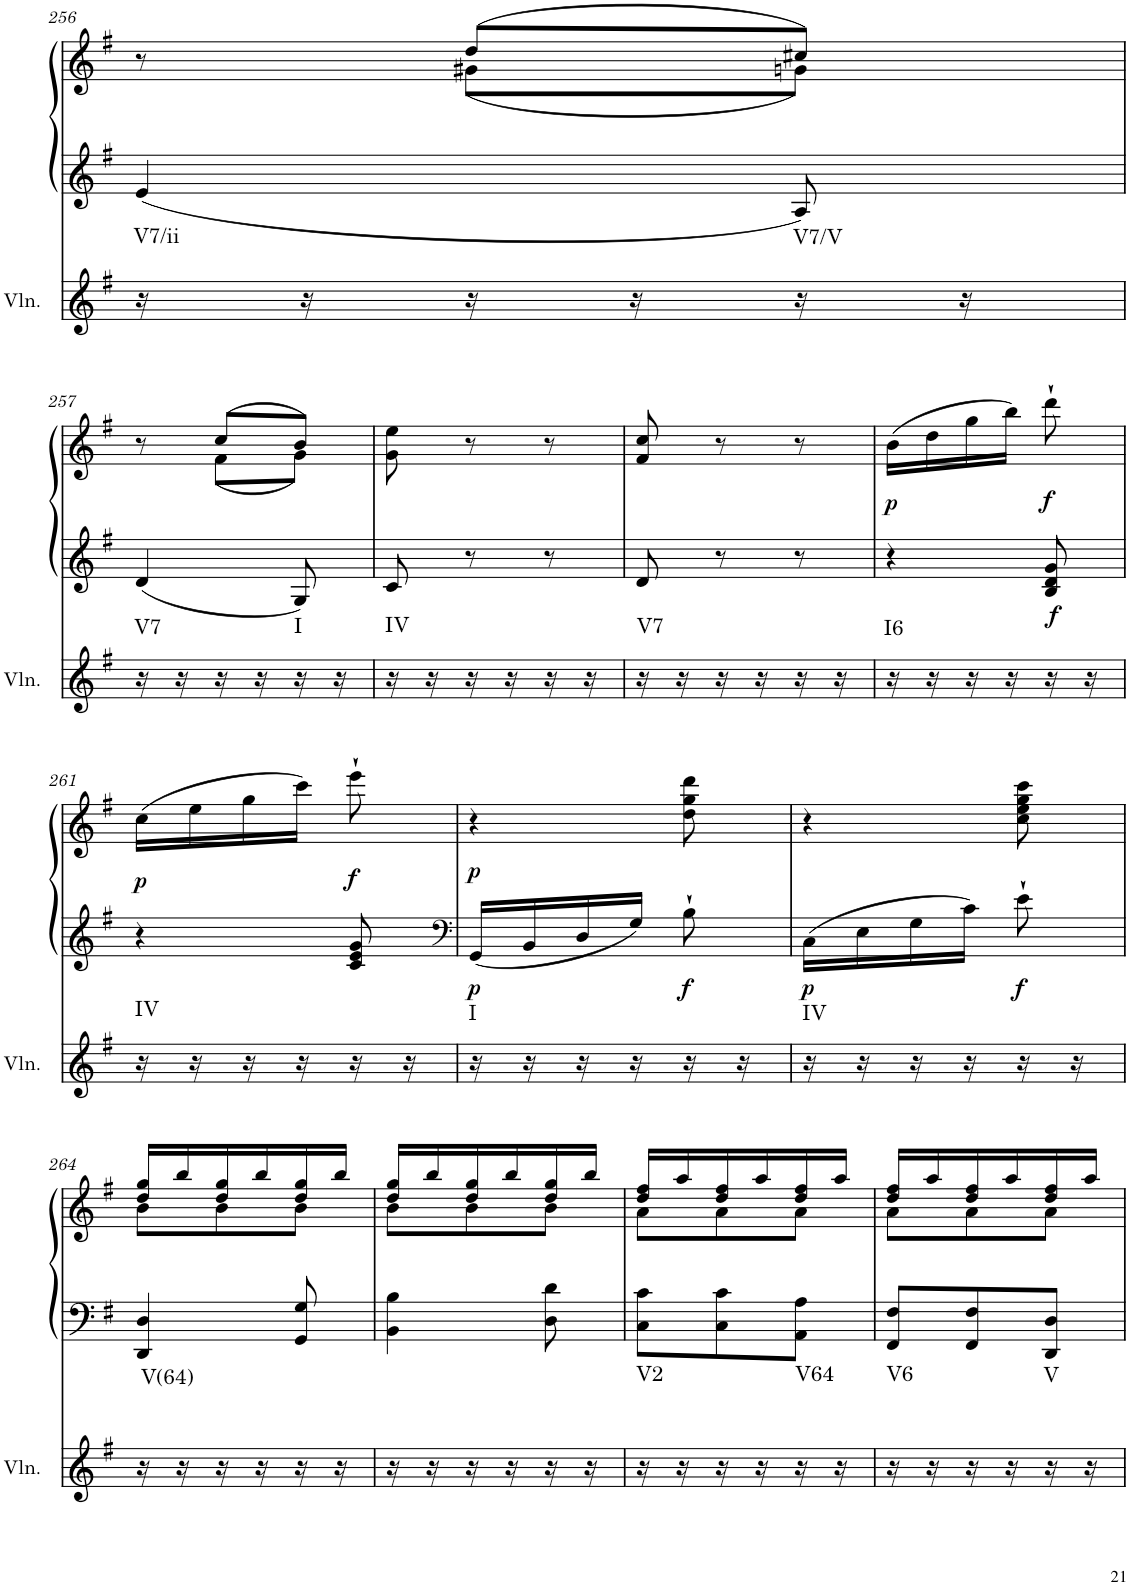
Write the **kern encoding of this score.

**kern	**harte	**kern	**kern	**dynam
*part2	*part2	*part1	*part1	*part1
*staff3	*	*staff2	*staff1	*staff1/2
*I"Violin	*	*I"Klavier linke Hand	*	*
*I'Vln.	*	*	*	*
!!LO:PB:g=z
*clefG2	*	*clefG2	*clefG2	*
*k[f#]	*	*k[f#]	*k[f#]	*
*M3/8	*	*M3/8	*M3/8	*
=256	=256	=256	=256	=256
*	*	*^	*^	*
!	!LO:H:kt=V7/ii	!	!	!	!	!
16r	N	4.ryy	4e/	8r	8ryy	.
16r	.	.	.	.	.	.
16r	.	.	.	(8dd/L	(8g#X\L	.
16r	.	.	.	.	.	.
!	!LO:H:kt=V7/V	!	!	!	!	!
16r	N	.	8A/	8cc#X/J)	8gn\J)	.
16r	.	.	.	.	.	.
*	*	*v	*v	*	*	*
!!LO:LB:g=z	!!
=257	=257	=257	=257	=257	=257
!	!LO:H:kt=V7	!	!	!	!
16r	N	4d/	8r	8ryy	.
16r	.	.	.	.	.
16r	.	.	(8cc/L	(8f#\L	.
16r	.	.	.	.	.
!	!LO:H:kt=I	!	!	!	!
16r	N	8G/	8b/J)	8g\J)	.
16r	.	.	.	.	.
*	*	*	*v	*v	*
=258	=258	=258	=258	=258
!	!LO:H:kt=IV	!	!	!
16r	N	8c/	8g\ 8ee\	.
16r	.	.	.	.
16r	.	8r	8r	.
16r	.	.	.	.
16r	.	8r	8r	.
16r	.	.	.	.
=259	=259	=259	=259	=259
!	!LO:H:kt=V7	!	!	!
16r	N	8d/	8f#/ 8cc/	.
16r	.	.	.	.
16r	.	8r	8r	.
16r	.	.	.	.
16r	.	8r	8r	.
16r	.	.	.	.
=260	=260	=260	=260	=260
!	!LO:H:kt=I6	!	!	!LO:DY:b
16r	N	4r	(16b\LL	p
16r	.	.	16dd\	.
16r	.	.	16gg\	.
16r	.	.	16bb\JJ)	.
!	!	!	!	!LO:DY:b=2
!	!	!	!	!LO:DY:n=1:b
16r	.	8B/ 8d/ 8g/	8ddd`\	f f
16r	.	.	.	.
!!LO:LB:g=z
=261	=261	=261	=261	=261
!	!LO:H:kt=IV	!	!	!LO:DY:b
16r	N	4r	(16cc\LL	p
16r	.	.	16ee\	.
16r	.	.	16gg\	.
16r	.	.	16ccc\JJ)	.
!	!	!	!	!LO:DY:b
16r	.	8c/ 8e/ 8g/	8eee`\	f
16r	.	.	.	.
=262	=262	=262	=262	=262
*	*	*clefF4	*	*
!	!	!	!	!LO:DY:b=2
!	!LO:H:kt=I	!	!	!LO:DY:n=1:b
16r	N	16GG/LL	4r	p p
16r	.	16BB/	.	.
16r	.	16D/	.	.
16r	.	16G/JJ	.	.
!	!	!	!	!LO:DY:n=2:b=2
16r	.	8B`\	8dd\ 8gg\ 8ddd\	f
16r	.	.	.	.
=263	=263	=263	=263	=263
!	!LO:H:kt=IV	!	!	!LO:DY:b=2
16r	N	16C\LL	4r	p
16r	.	16E\	.	.
16r	.	16G\	.	.
16r	.	16c\JJ	.	.
!	!	!	!	!LO:DY:b=2
16r	.	8e`\	8cc\ 8ee\ 8gg\ 8ccc\	f
16r	.	.	.	.
!!LO:LB:g=z
=264	=264	=264	=264	=264
*	*	*	*^	*
!	!LO:H:kt=V(64)	!	!	!	!
16r	N	4DD/ 4D/	16dd/ 16gg/LL	8b\L	.
16r	.	.	16bb/	.	.
16r	.	.	16dd/ 16gg/	8b\	.
16r	.	.	16bb/	.	.
16r	.	8GG/ 8G/	16dd/ 16gg/	8b\J	.
16r	.	.	16bb/JJ	.	.
=265	=265	=265	=265	=265	=265
16r	.	4BB\ 4B\	16dd/ 16gg/LL	8b\L	.
16r	.	.	16bb/	.	.
16r	.	.	16dd/ 16gg/	8b\	.
16r	.	.	16bb/	.	.
16r	.	8D\ 8d\	16dd/ 16gg/	8b\J	.
16r	.	.	16bb/JJ	.	.
=266	=266	=266	=266	=266	=266
!	!LO:H:kt=V2	!	!	!	!
16r	N	8C\ 8c\L	16dd/ 16ff#/LL	8a\L	.
16r	.	.	16aa/	.	.
16r	.	8C\ 8c\	16dd/ 16ff#/	8a\	.
16r	.	.	16aa/	.	.
!	!LO:H:kt=V64	!	!	!	!
16r	N	8AA\ 8A\J	16dd/ 16ff#/	8a\J	.
16r	.	.	16aa/JJ	.	.
=267	=267	=267	=267	=267	=267
!	!LO:H:kt=V6	!	!	!	!
16r	N	8FF#/ 8F#/L	16dd/ 16ff#/LL	8a\L	.
16r	.	.	16aa/	.	.
16r	.	8FF#/ 8F#/	16dd/ 16ff#/	8a\	.
16r	.	.	16aa/	.	.
!	!LO:H:kt=V	!	!	!	!
16r	N	8DD/ 8D/J	16dd/ 16ff#/	8a\J	.
16r	.	.	16aa/JJ	.	.
*	*	*	*v	*v	*
=	=	=	=	=
*-	*-	*-	*-	*-
